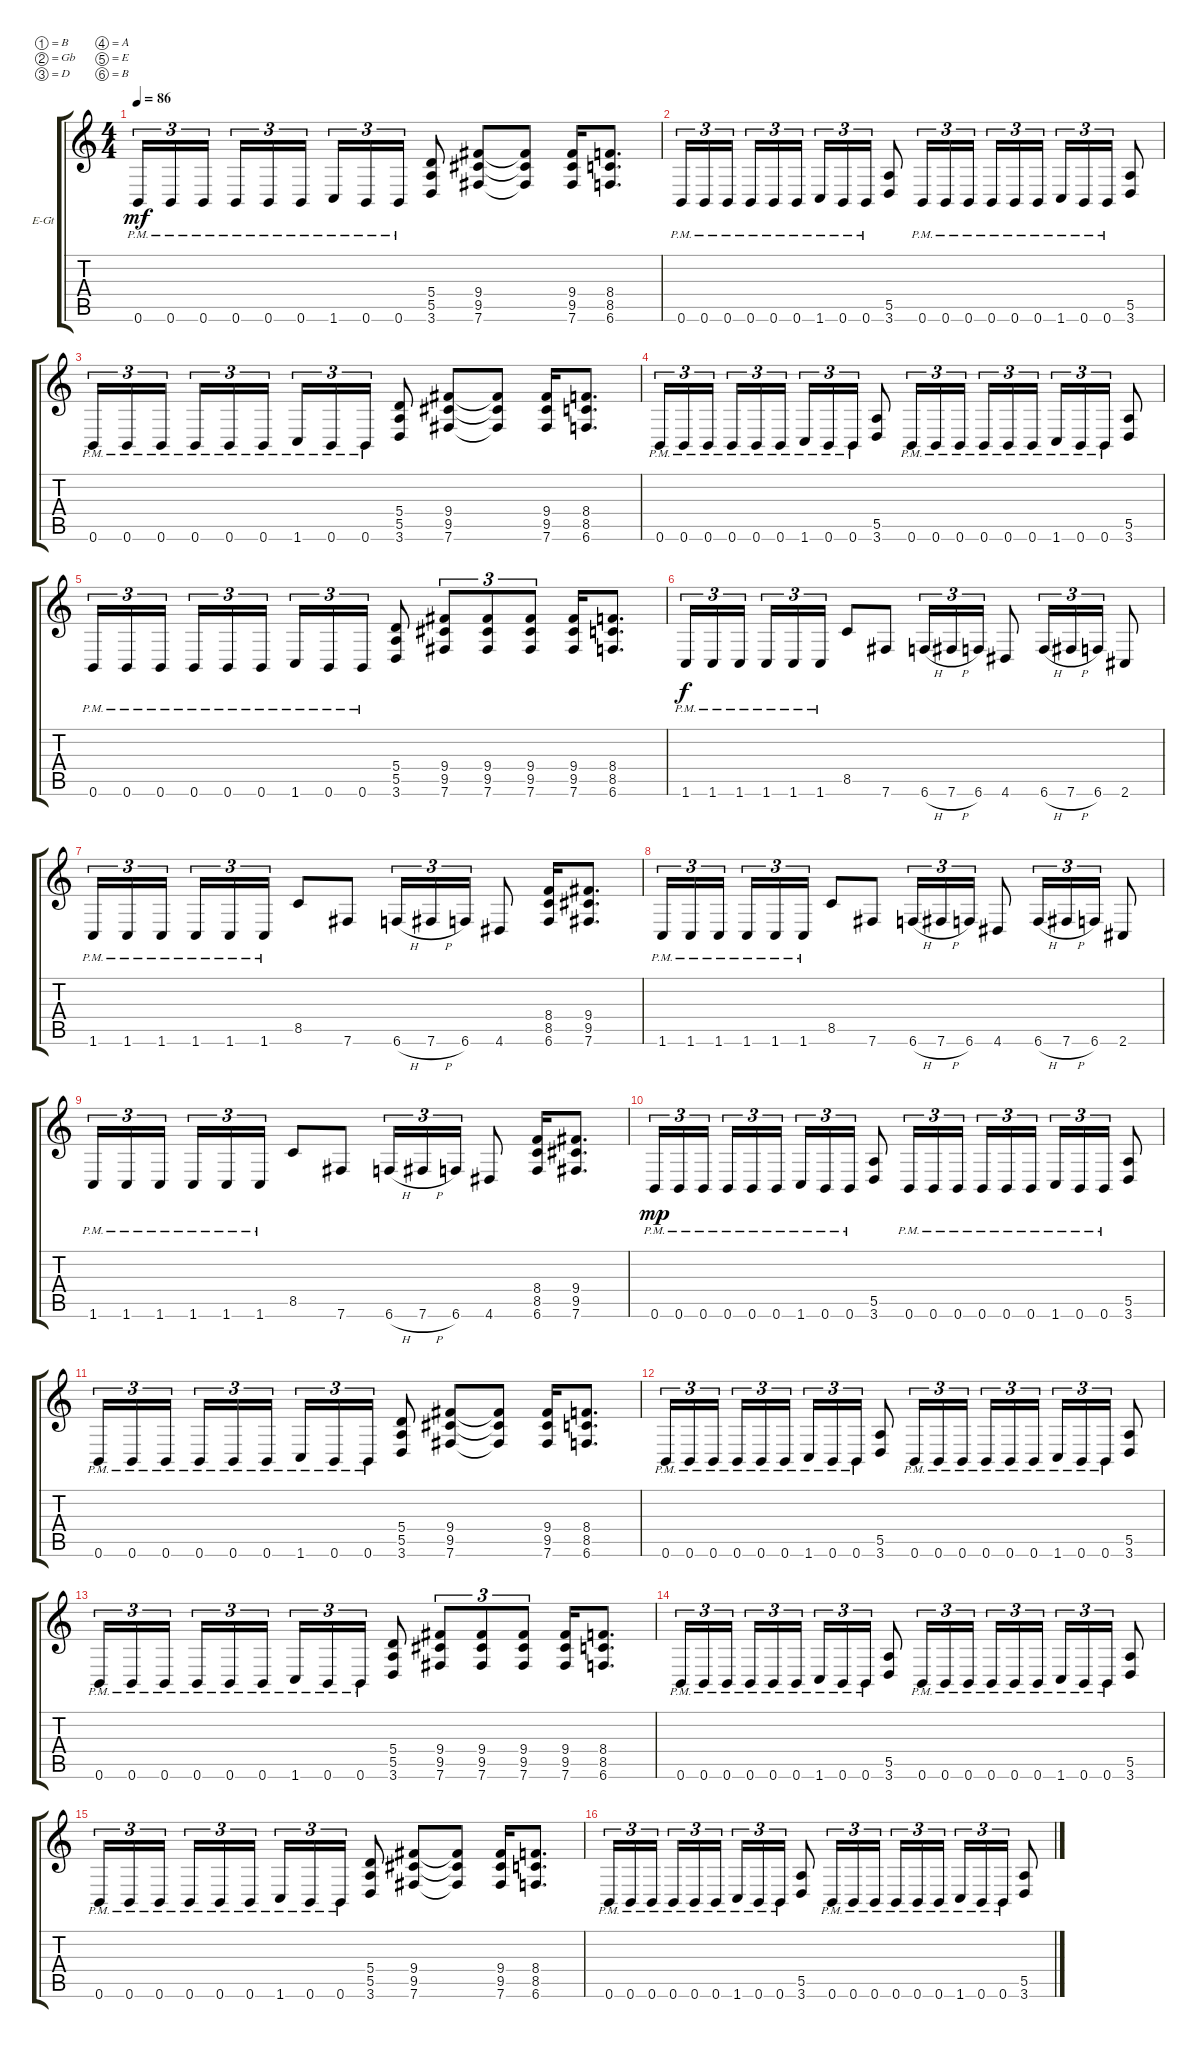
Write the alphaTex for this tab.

\bracketExtendMode groupsimilarinstruments
\firstSystemTrackNameOrientation horizontal
\otherSystemsTrackNameOrientation horizontal
\track ("Electric Guitar 1" "E-Gt") {instrument distortionguitar}
\staff {score tabs}
\tuning (B3 Gb3 D3 A2 E2 B1)
\ts (4 4)
\tempo 86
\clef g2
\ks c
0.6{pm}.16{tu (3 2) dy mf} 0.6{pm}.16{tu (3 2)} 0.6{pm}.16{tu (3 2)} 0.6{pm}.16{tu (3 2)} 0.6{pm}.16{tu (3 2)} 0.6{pm}.16{tu (3 2)} 1.6{pm}.16{tu (3 2)} 0.6{pm}.16{tu (3 2)} 0.6{pm}.16{tu (3 2)} (3.6 5.5 5.4).8 (7.6 9.5 9.4).8 (7.6{t} 9.5{t} 9.4{t}).8 (7.6 9.4 9.5).16 (6.6 8.4 8.5).8{d} |
0.6{pm}.16{tu (3 2)} 0.6{pm}.16{tu (3 2)} 0.6{pm}.16{tu (3 2)} 0.6{pm}.16{tu (3 2)} 0.6{pm}.16{tu (3 2)} 0.6{pm}.16{tu (3 2)} 1.6{pm}.16{tu (3 2)} 0.6{pm}.16{tu (3 2)} 0.6{pm}.16{tu (3 2)} (3.6 5.5).8 0.6{pm}.16{tu (3 2)} 0.6{pm}.16{tu (3 2)} 0.6{pm}.16{tu (3 2)} 0.6{pm}.16{tu (3 2)} 0.6{pm}.16{tu (3 2)} 0.6{pm}.16{tu (3 2)} 1.6{pm}.16{tu (3 2)} 0.6{pm}.16{tu (3 2)} 0.6{pm}.16{tu (3 2)} (3.6 5.5).8 |
0.6{pm}.16{tu (3 2)} 0.6{pm}.16{tu (3 2)} 0.6{pm}.16{tu (3 2)} 0.6{pm}.16{tu (3 2)} 0.6{pm}.16{tu (3 2)} 0.6{pm}.16{tu (3 2)} 1.6{pm}.16{tu (3 2)} 0.6{pm}.16{tu (3 2)} 0.6{pm}.16{tu (3 2)} (3.6 5.5 5.4).8 (7.6 9.5 9.4).8 (7.6{t} 9.5{t} 9.4{t}).8 (7.6 9.4 9.5).16 (6.6 8.4 8.5).8{d} |
0.6{pm}.16{tu (3 2)} 0.6{pm}.16{tu (3 2)} 0.6{pm}.16{tu (3 2)} 0.6{pm}.16{tu (3 2)} 0.6{pm}.16{tu (3 2)} 0.6{pm}.16{tu (3 2)} 1.6{pm}.16{tu (3 2)} 0.6{pm}.16{tu (3 2)} 0.6{pm}.16{tu (3 2)} (3.6 5.5).8 0.6{pm}.16{tu (3 2)} 0.6{pm}.16{tu (3 2)} 0.6{pm}.16{tu (3 2)} 0.6{pm}.16{tu (3 2)} 0.6{pm}.16{tu (3 2)} 0.6{pm}.16{tu (3 2)} 1.6{pm}.16{tu (3 2)} 0.6{pm}.16{tu (3 2)} 0.6{pm}.16{tu (3 2)} (3.6 5.5).8 |
0.6{pm}.16{tu (3 2)} 0.6{pm}.16{tu (3 2)} 0.6{pm}.16{tu (3 2)} 0.6{pm}.16{tu (3 2)} 0.6{pm}.16{tu (3 2)} 0.6{pm}.16{tu (3 2)} 1.6{pm}.16{tu (3 2)} 0.6{pm}.16{tu (3 2)} 0.6{pm}.16{tu (3 2)} (3.6 5.5 5.4).8 (7.6 9.5 9.4).8{tu (3 2)} (9.4 7.6 9.5).8{tu (3 2)} (7.6 9.5 9.4).8{tu (3 2)} (7.6 9.4 9.5).16 (6.6 8.4 8.5).8{d} |
1.6{pm}.16{tu (3 2) dy f} 1.6{pm}.16{tu (3 2)} 1.6{pm}.16{tu (3 2)} 1.6{pm}.16{tu (3 2)} 1.6{pm}.16{tu (3 2)} 1.6{pm}.16{tu (3 2)} 8.5.8 7.6.8 6.6{h}.16{tu (3 2)} 7.6{h}.16{tu (3 2)} 6.6.16{tu (3 2)} 4.6.8 6.6{h}.16{tu (3 2)} 7.6{h}.16{tu (3 2)} 6.6.16{tu (3 2)} 2.6.8 |
1.6{pm}.16{tu (3 2)} 1.6{pm}.16{tu (3 2)} 1.6{pm}.16{tu (3 2)} 1.6{pm}.16{tu (3 2)} 1.6{pm}.16{tu (3 2)} 1.6{pm}.16{tu (3 2)} 8.5.8 7.6.8 6.6{h}.16{tu (3 2)} 7.6{h}.16{tu (3 2)} 6.6.16{tu (3 2)} 4.6.8 (6.6 8.5 8.4).16 (7.6 9.4 9.5).8{d} |
1.6{pm}.16{tu (3 2)} 1.6{pm}.16{tu (3 2)} 1.6{pm}.16{tu (3 2)} 1.6{pm}.16{tu (3 2)} 1.6{pm}.16{tu (3 2)} 1.6{pm}.16{tu (3 2)} 8.5.8 7.6.8 6.6{h}.16{tu (3 2)} 7.6{h}.16{tu (3 2)} 6.6.16{tu (3 2)} 4.6.8 6.6{h}.16{tu (3 2)} 7.6{h}.16{tu (3 2)} 6.6.16{tu (3 2)} 2.6.8 |
1.6{pm}.16{tu (3 2)} 1.6{pm}.16{tu (3 2)} 1.6{pm}.16{tu (3 2)} 1.6{pm}.16{tu (3 2)} 1.6{pm}.16{tu (3 2)} 1.6{pm}.16{tu (3 2)} 8.5.8 7.6.8 6.6{h}.16{tu (3 2)} 7.6{h}.16{tu (3 2)} 6.6.16{tu (3 2)} 4.6.8 (6.6 8.5 8.4).16 (7.6 9.4 9.5).8{d} |
0.6{pm}.16{tu (3 2) dy mp} 0.6{pm}.16{tu (3 2)} 0.6{pm}.16{tu (3 2)} 0.6{pm}.16{tu (3 2)} 0.6{pm}.16{tu (3 2)} 0.6{pm}.16{tu (3 2)} 1.6{pm}.16{tu (3 2)} 0.6{pm}.16{tu (3 2)} 0.6{pm}.16{tu (3 2)} (3.6 5.5).8 0.6{pm}.16{tu (3 2)} 0.6{pm}.16{tu (3 2)} 0.6{pm}.16{tu (3 2)} 0.6{pm}.16{tu (3 2)} 0.6{pm}.16{tu (3 2)} 0.6{pm}.16{tu (3 2)} 1.6{pm}.16{tu (3 2)} 0.6{pm}.16{tu (3 2)} 0.6{pm}.16{tu (3 2)} (3.6 5.5).8 |
0.6{pm}.16{tu (3 2)} 0.6{pm}.16{tu (3 2)} 0.6{pm}.16{tu (3 2)} 0.6{pm}.16{tu (3 2)} 0.6{pm}.16{tu (3 2)} 0.6{pm}.16{tu (3 2)} 1.6{pm}.16{tu (3 2)} 0.6{pm}.16{tu (3 2)} 0.6{pm}.16{tu (3 2)} (3.6 5.5 5.4).8 (7.6 9.5 9.4).8 (7.6{t} 9.5{t} 9.4{t}).8 (7.6 9.4 9.5).16 (6.6 8.4 8.5).8{d} |
0.6{pm}.16{tu (3 2)} 0.6{pm}.16{tu (3 2)} 0.6{pm}.16{tu (3 2)} 0.6{pm}.16{tu (3 2)} 0.6{pm}.16{tu (3 2)} 0.6{pm}.16{tu (3 2)} 1.6{pm}.16{tu (3 2)} 0.6{pm}.16{tu (3 2)} 0.6{pm}.16{tu (3 2)} (3.6 5.5).8 0.6{pm}.16{tu (3 2)} 0.6{pm}.16{tu (3 2)} 0.6{pm}.16{tu (3 2)} 0.6{pm}.16{tu (3 2)} 0.6{pm}.16{tu (3 2)} 0.6{pm}.16{tu (3 2)} 1.6{pm}.16{tu (3 2)} 0.6{pm}.16{tu (3 2)} 0.6{pm}.16{tu (3 2)} (3.6 5.5).8 |
0.6{pm}.16{tu (3 2)} 0.6{pm}.16{tu (3 2)} 0.6{pm}.16{tu (3 2)} 0.6{pm}.16{tu (3 2)} 0.6{pm}.16{tu (3 2)} 0.6{pm}.16{tu (3 2)} 1.6{pm}.16{tu (3 2)} 0.6{pm}.16{tu (3 2)} 0.6{pm}.16{tu (3 2)} (3.6 5.5 5.4).8 (7.6 9.5 9.4).8{tu (3 2)} (9.4 7.6 9.5).8{tu (3 2)} (7.6 9.5 9.4).8{tu (3 2)} (7.6 9.4 9.5).16 (6.6 8.4 8.5).8{d} |
0.6{pm}.16{tu (3 2)} 0.6{pm}.16{tu (3 2)} 0.6{pm}.16{tu (3 2)} 0.6{pm}.16{tu (3 2)} 0.6{pm}.16{tu (3 2)} 0.6{pm}.16{tu (3 2)} 1.6{pm}.16{tu (3 2)} 0.6{pm}.16{tu (3 2)} 0.6{pm}.16{tu (3 2)} (3.6 5.5).8 0.6{pm}.16{tu (3 2)} 0.6{pm}.16{tu (3 2)} 0.6{pm}.16{tu (3 2)} 0.6{pm}.16{tu (3 2)} 0.6{pm}.16{tu (3 2)} 0.6{pm}.16{tu (3 2)} 1.6{pm}.16{tu (3 2)} 0.6{pm}.16{tu (3 2)} 0.6{pm}.16{tu (3 2)} (3.6 5.5).8 |
0.6{pm}.16{tu (3 2)} 0.6{pm}.16{tu (3 2)} 0.6{pm}.16{tu (3 2)} 0.6{pm}.16{tu (3 2)} 0.6{pm}.16{tu (3 2)} 0.6{pm}.16{tu (3 2)} 1.6{pm}.16{tu (3 2)} 0.6{pm}.16{tu (3 2)} 0.6{pm}.16{tu (3 2)} (3.6 5.5 5.4).8 (7.6 9.5 9.4).8 (7.6{t} 9.5{t} 9.4{t}).8 (7.6 9.4 9.5).16 (6.6 8.4 8.5).8{d} |
0.6{pm}.16{tu (3 2)} 0.6{pm}.16{tu (3 2)} 0.6{pm}.16{tu (3 2)} 0.6{pm}.16{tu (3 2)} 0.6{pm}.16{tu (3 2)} 0.6{pm}.16{tu (3 2)} 1.6{pm}.16{tu (3 2)} 0.6{pm}.16{tu (3 2)} 0.6{pm}.16{tu (3 2)} (3.6 5.5).8 0.6{pm}.16{tu (3 2)} 0.6{pm}.16{tu (3 2)} 0.6{pm}.16{tu (3 2)} 0.6{pm}.16{tu (3 2)} 0.6{pm}.16{tu (3 2)} 0.6{pm}.16{tu (3 2)} 1.6{pm}.16{tu (3 2)} 0.6{pm}.16{tu (3 2)} 0.6{pm}.16{tu (3 2)} (3.6 5.5).8
